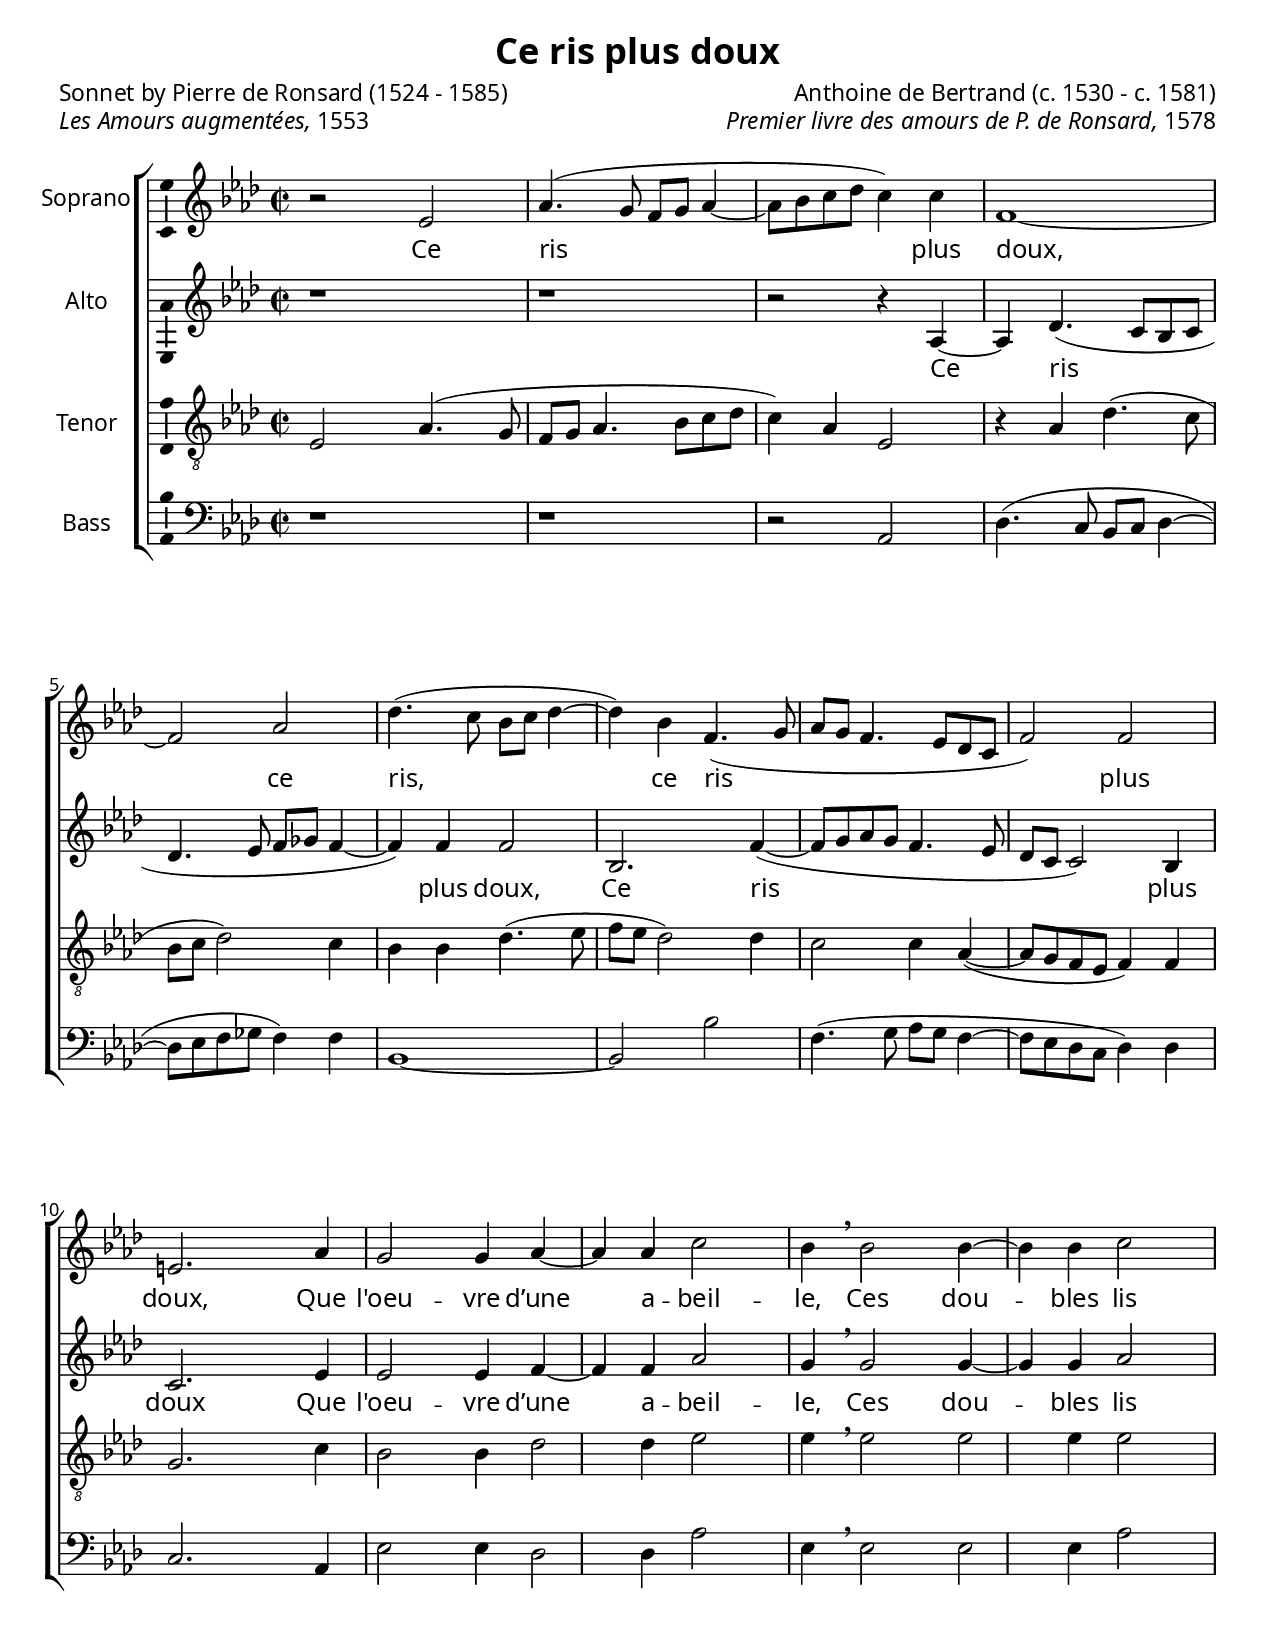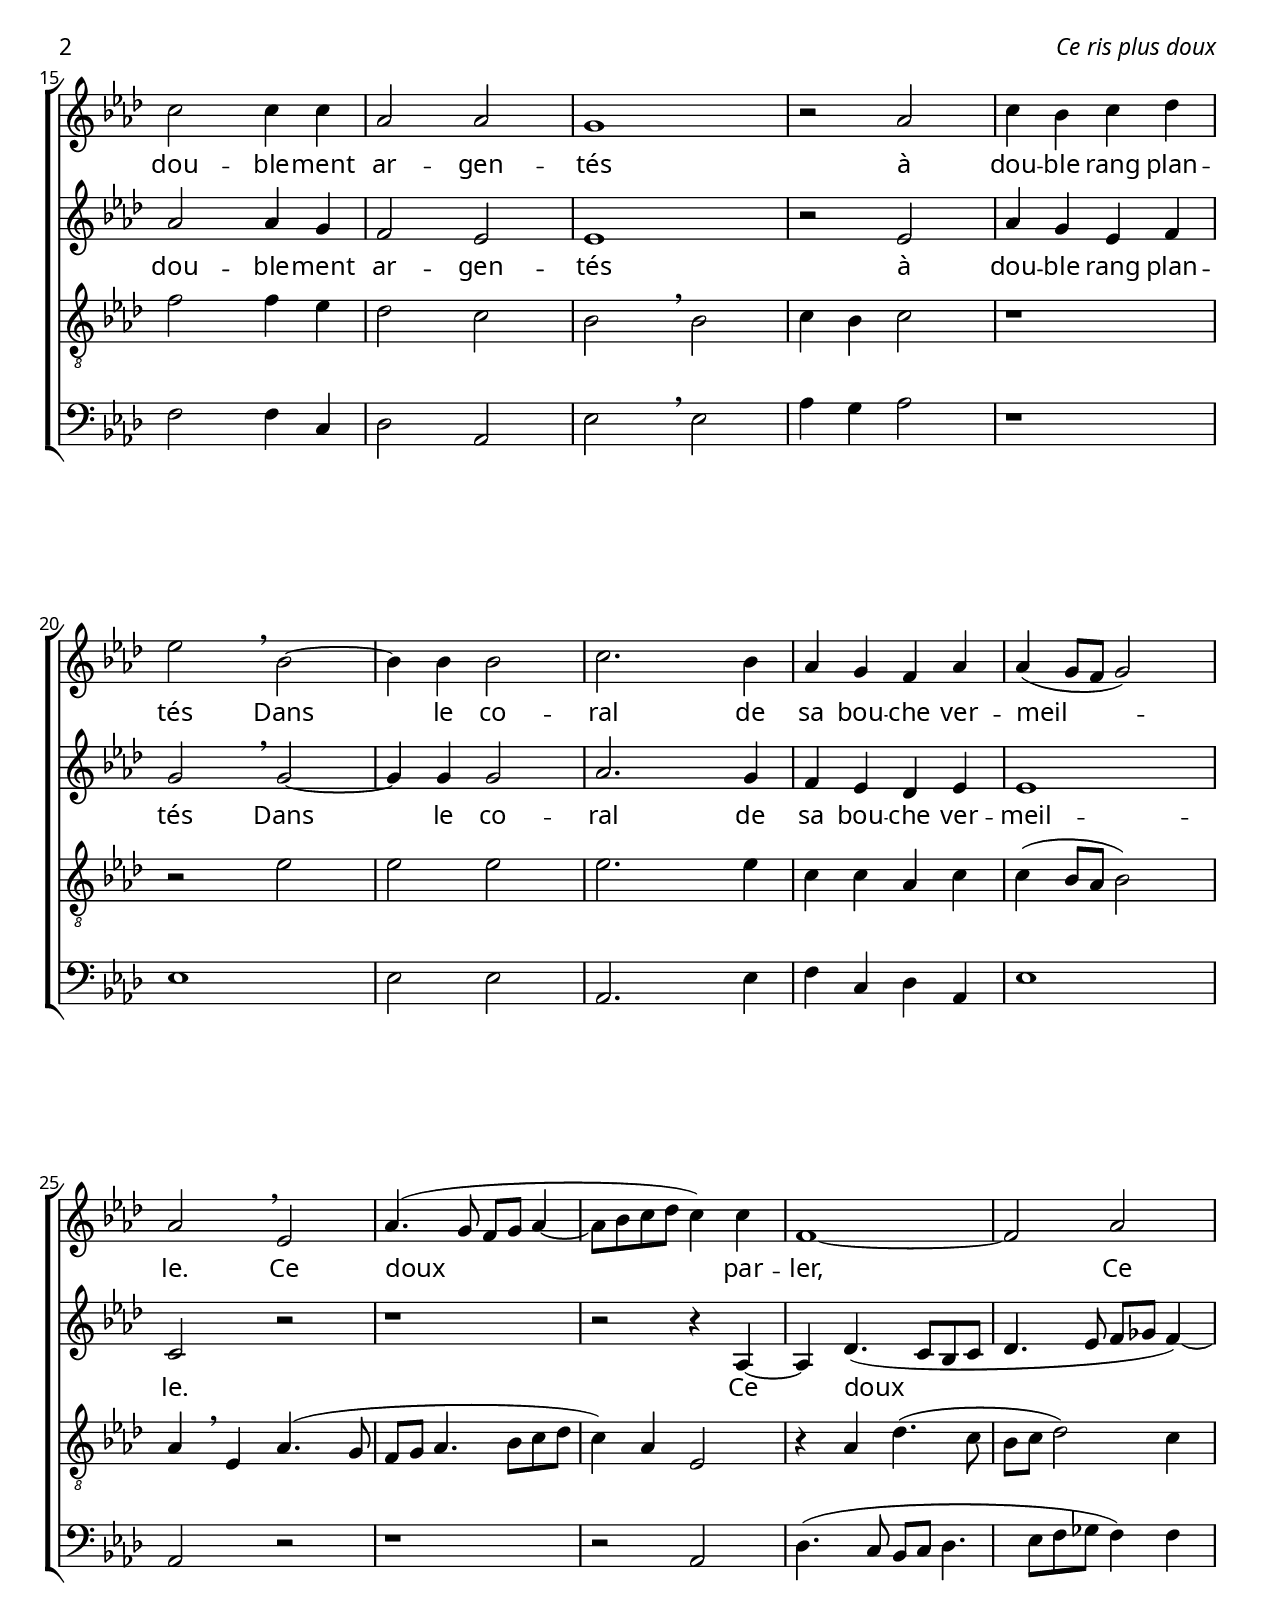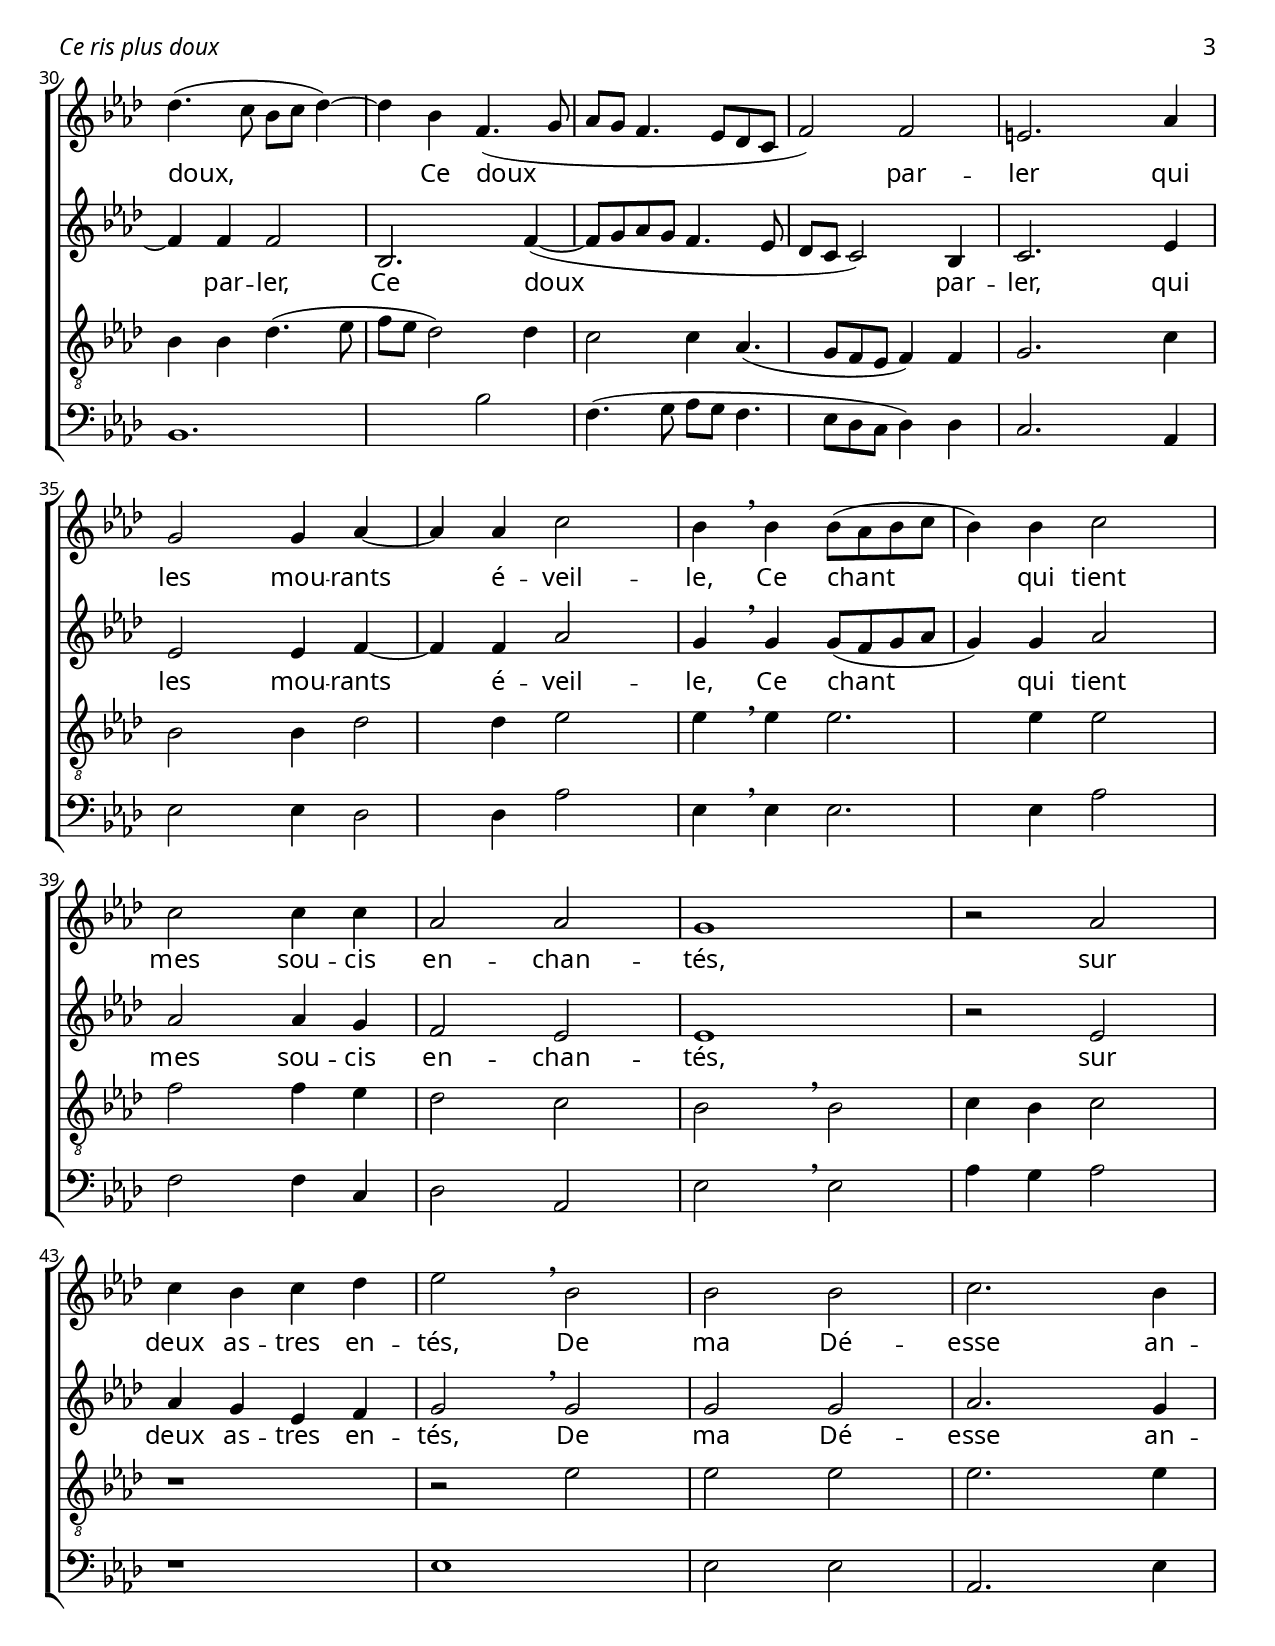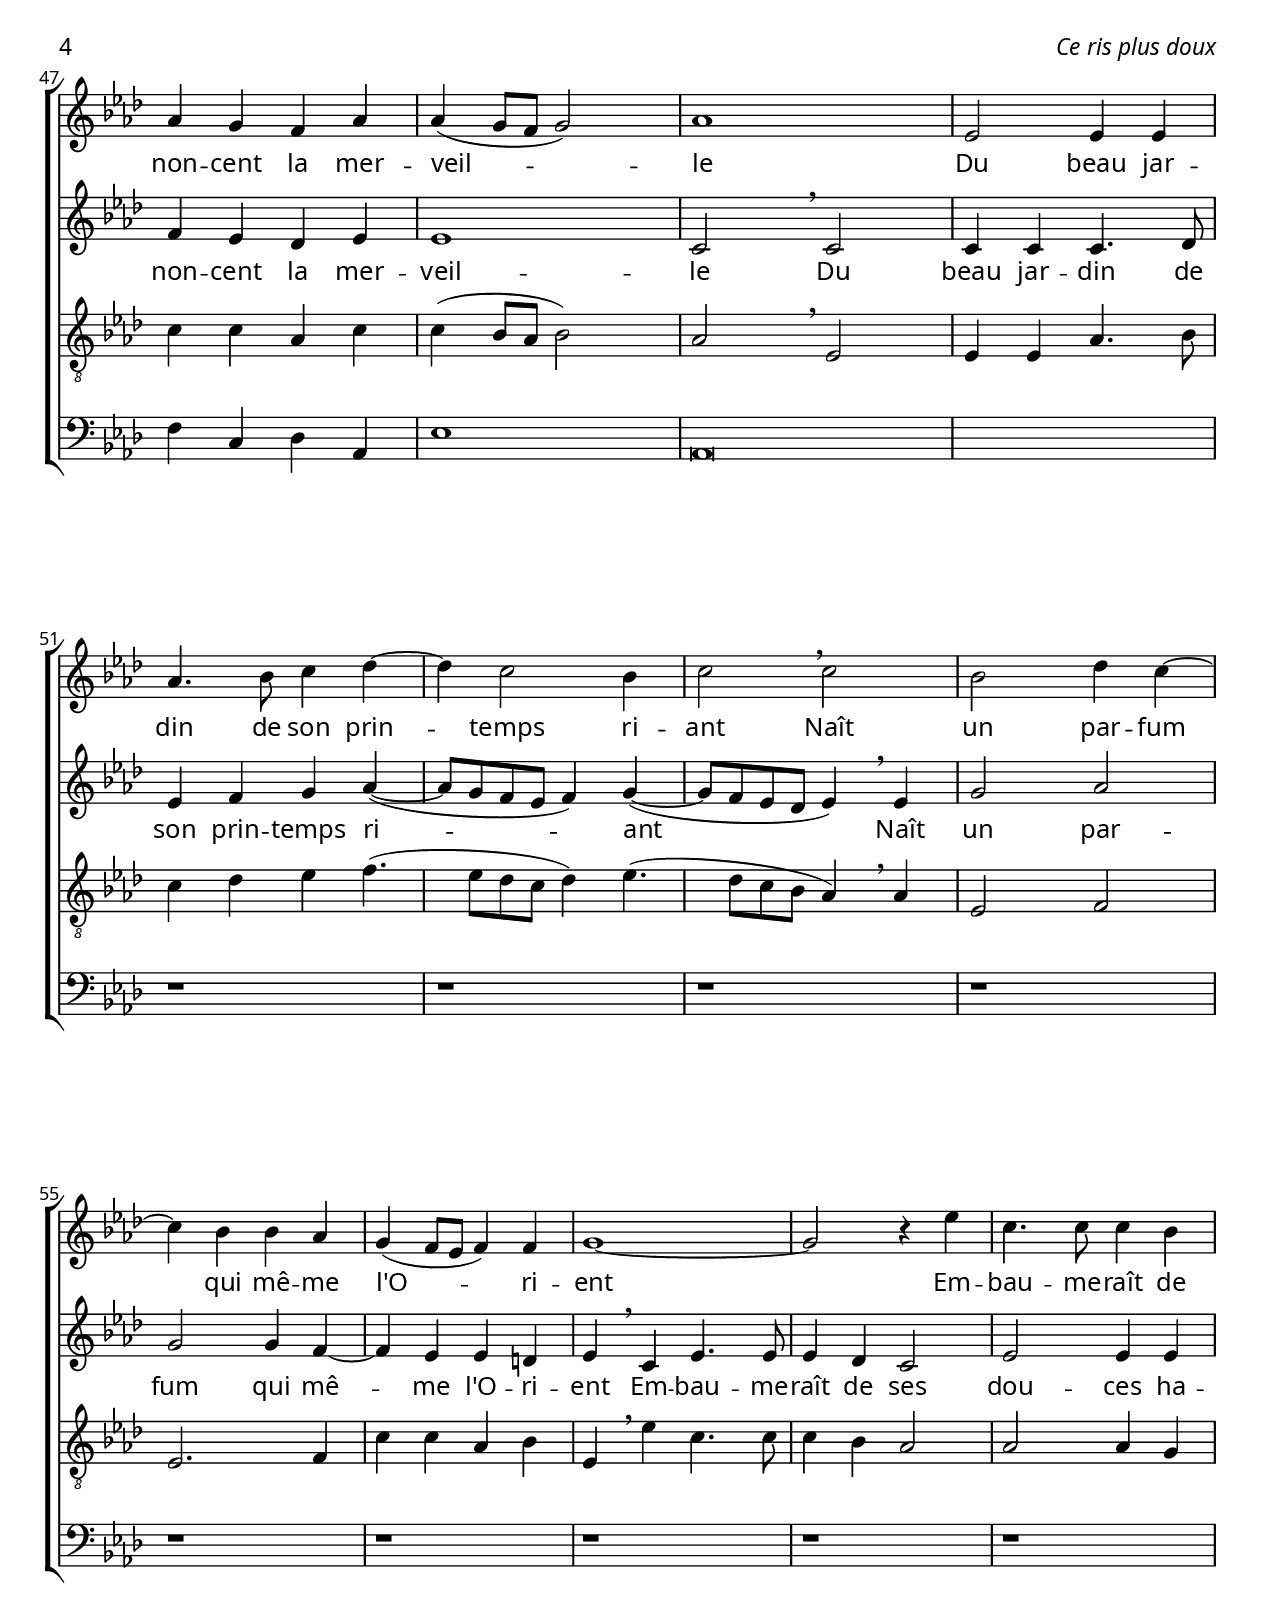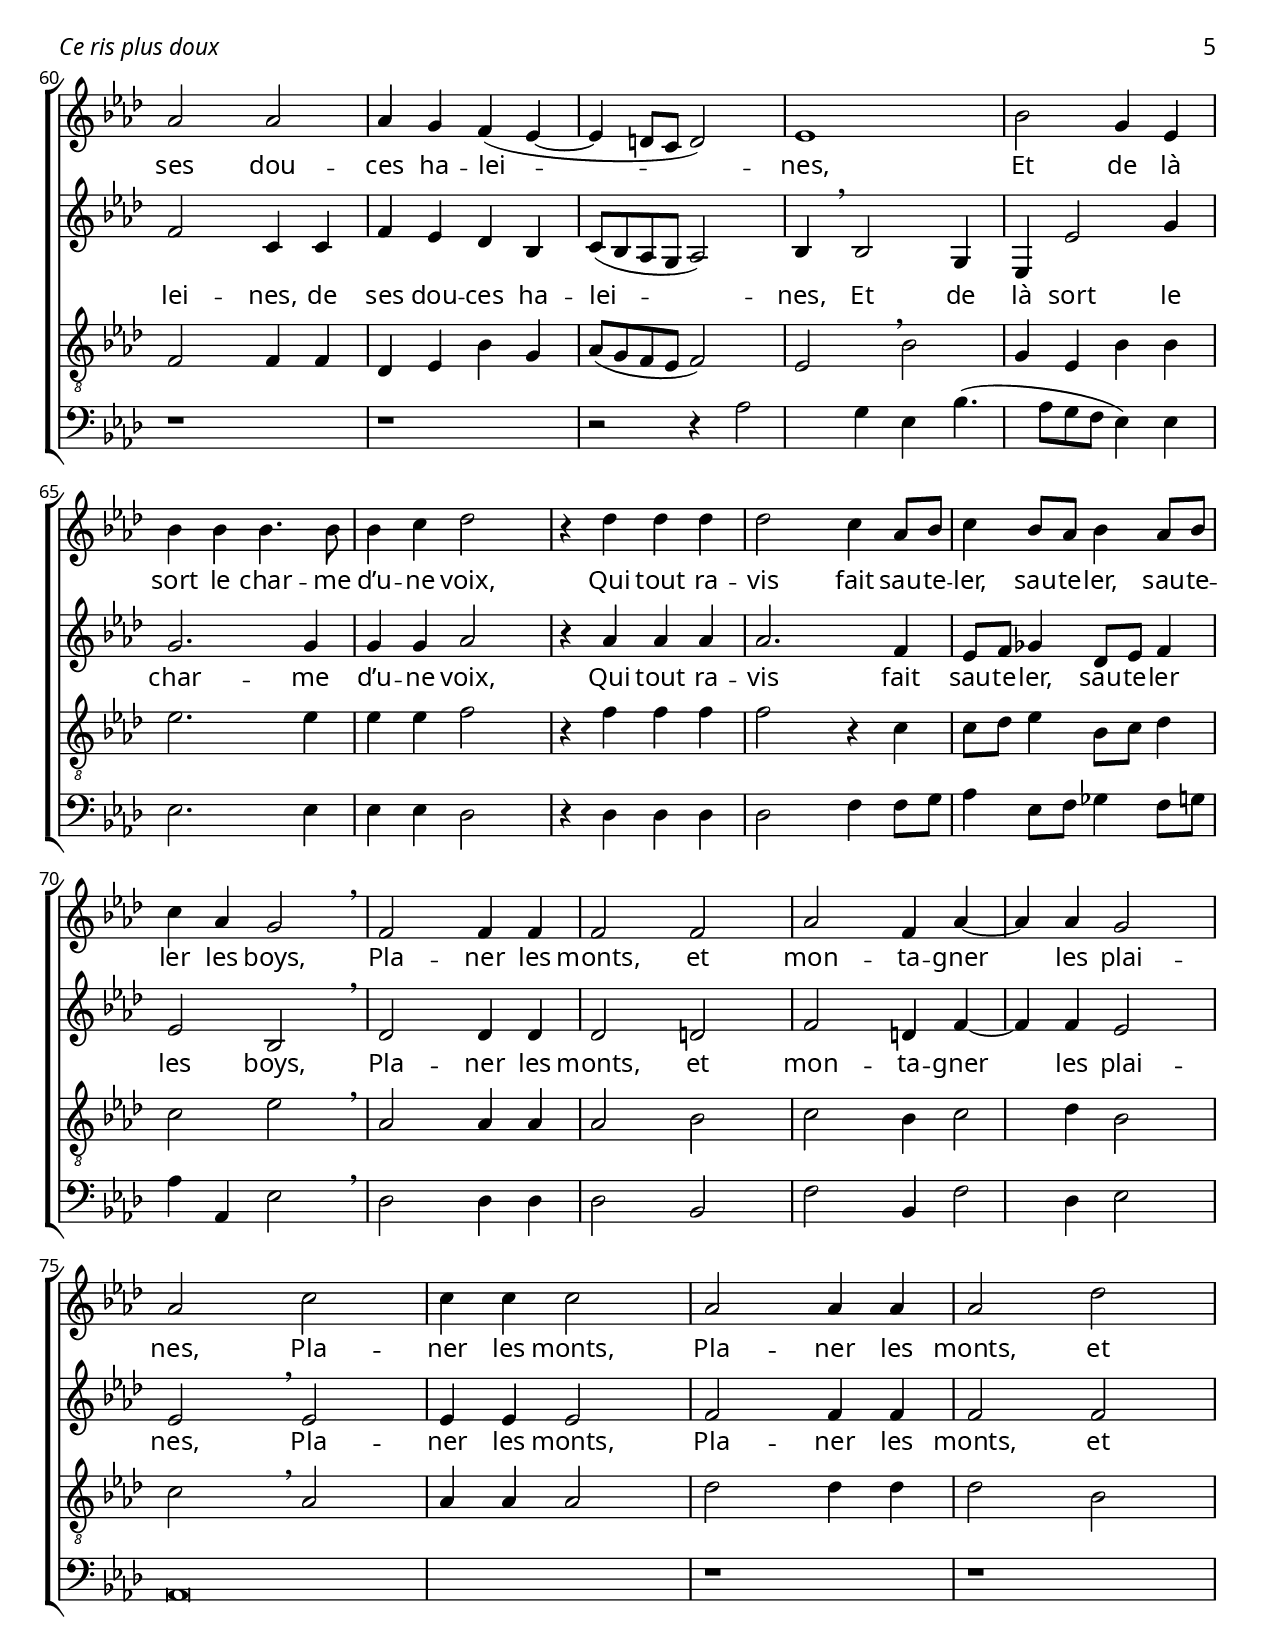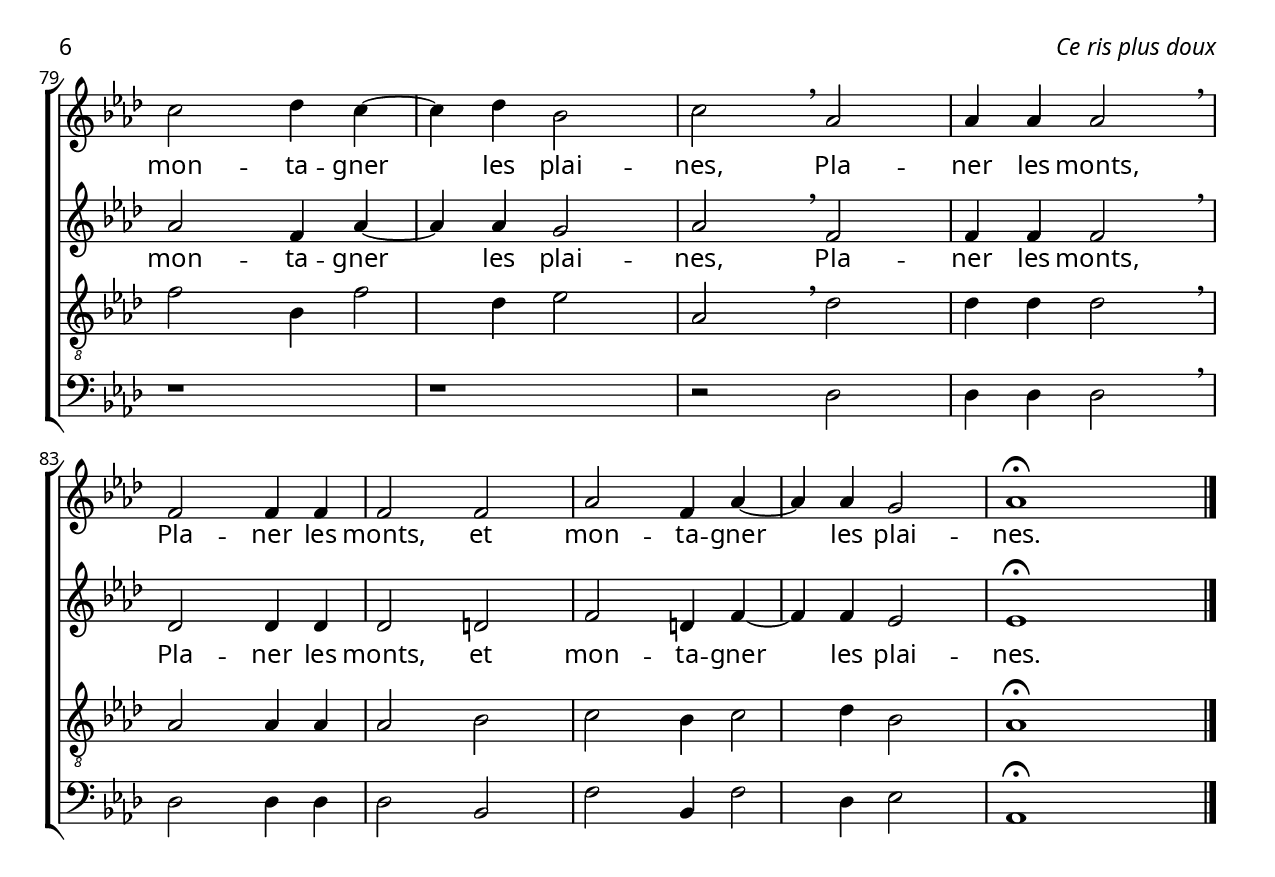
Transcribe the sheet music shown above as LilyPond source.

\version "2.16.1"

\paper {
  #(set-paper-size "letter")
  top-margin = 0.25\in
  bottom-margin = 0.25\in
myStaffSize = #24
#(define fonts
  (make-pango-font-tree "Bitstream Charter"
                        "Nimbus Sans"
                        "Luxi Mono" 
                         (/ myStaffSize 24)))

    print-page-number = ##t
    print-first-page-number = ##f

   
    oddHeaderMarkup = \markup {
      \fill-line {
        \on-the-fly #not-first-page {
        \italic \fromproperty #'header:title
        \fromproperty #'page:page-number-string
        }
      }
    }
    evenHeaderMarkup = \markup {
      \fill-line {
        \fromproperty #'page:page-number-string
        \italic \fromproperty #'header:title
      }
    }
 
}


\header {
  title = "Ce ris plus doux"
  %subtitle = "sonnet"
  instrument = ""
  composer = "Anthoine de Bertrand (c. 1530 - c. 1581)"
  poet = "Sonnet by Pierre de Ronsard (1524 - 1585)"
  piece = \markup { \italic {Les Amours augmentées,} 1553}
  opus = \markup {\italic {Premier livre des amours de P. de Ronsard,} 1578}
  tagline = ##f
}

global = {
  \key as \major
  \time 2/2
  \tempo 4=120
  
}

soprano = \relative c' {
  \global
  
  % Music follows here.
  r2 ees2 aes4. (g8 f g aes4 ~ aes8 bes8 c des c4) c  f,1 ~ f2
  aes2 des4. (c8 bes c des4 ~ des) bes4 f4. (g8 aes g f4. ees8 des c f2 ) f
  e2. aes4 g2 g4 aes2 aes4 c2 bes4  \breathe bes2 bes bes4 c2
  c c4 c aes2 aes g1 r2 aes2 c4 bes c des
  ees2 \breathe bes2. bes4 bes2 c2. bes4 aes g f aes aes (g8 f g2)
  aes2 \breathe ees2 aes4. (g8 f g aes4.  bes8 c des c4 ) c f,1. aes2
  des4. (c8 bes c des2 ) bes4 f4. (g8 aes g f4. ees8 des c f2) f e2. aes4
  g2 g4 aes2 aes4 c2 bes4 \breathe bes bes8 (aes bes c bes4 )bes c2 c c4 c
  
  aes2 aes g1 r2 aes2 c4 bes c des ees2 \breathe bes
  bes bes c2. bes4 aes g f aes aes (g8 f g2) aes1
  ees2 ees4 ees aes4. bes8 c4 des2 c bes4 c2 \breathe c bes des4 c2
  
  bes4 bes aes g (f8 ees f4) f g1. r4 ees'4 c4. c8 c4 bes
  aes2 aes aes4 g f (ees2 d8 c d2) ees1 bes'2 g4 ees
  bes'4 bes bes4. bes8 bes4 c des2 r4 des4 des des des2 c4 aes8 bes c4 bes8 aes bes4 aes8 bes
  c4 aes g2 \breathe f f4 f f2 f aes f4 aes2 aes4 g2 aes c
  c4 c c2 aes2 aes4 aes aes2 des c des4 c2 des4 bes2 c \breathe aes
  aes4 aes aes2 \breathe f2 f4 f f2 f aes f4 aes2 aes4 g2 aes1 \fermata \bar "|."
  
}

alto = \relative c' {
  \global
  % Music follows here.
  r1 r1 r2 r4 aes4 ~ aes des4. ( c8 bes c8
  des4. ees8 f ges f4 ~ f ) f f2 bes,2. f'4 ~ (f8 g aes g f4. ees8  des c c2) bes4
  c2. ees4 ees2 ees4 f2 f4 aes2 g4 \breathe g2 g g4 aes2
  aes aes4 g f2 ees ees1 r2 ees2 aes4 g ees f
  g2 \breathe  g2. g4 g2 aes2. g4 f ees des ees ees1
  c2 r2 r1 r2 r4 aes2 des4. (c8 bes c des4. ees8 f ges f2)
  f4 f2 bes,2. f'4. (g8 aes g f4. ees8 des c c2) bes4 c2. ees4
  ees2 ees4 f2 f4 aes2 g4 \breathe g g8 (f g aes g4) g aes2 aes aes4 g
  

f2 ees ees1 r2 ees2 aes4 g ees f g2 \breathe g
g g aes2. g4 f ees des ees ees1 c2 \breathe c
c4 c c4. des8 ees4 f g aes4.( g8  f ees f4 ) g4. (f8 ees des ees4) \breathe ees g2 aes

g2 g4 f2 ees4 ees d ees \breathe c ees4. ees8 ees4 des c2 ees2 ees4 ees
f2 c4 c f ees des bes c8 (bes aes g aes2)  bes4 \breathe bes2 g4 ees ees'2 g4
g2. g4 g g aes2 r4 aes4 aes aes aes2. f4 ees8 f ges4 des8 ees f4

ees2 bes \breathe des2 des4 des des2 d2 f d4 f2 f4 ees2 ees \breathe ees
ees4 ees ees2 f f4 f f2 f aes f4 aes2 aes4 g2 aes \breathe f
f4 f f2 \breathe des2 des4 des des2 d f d4 f2 f4 ees2 ees1 \fermata


}
tenor = \relative c {
  \global
  % Music follows here.
  ees2 aes4. ( g8 f g aes4. bes8 c des c4 ) aes ees2 r4 aes4 des4.( c8 
  bes8 c des2 ) c4 bes bes des4.(ees8 f ees des2) des4 c2 c4 aes4 ~ ( aes8 g f ees f4) f
  g2. c4 bes2 bes4 des2 des4 ees2 ees4 \breathe ees2 ees ees4 ees2
  f2 f4 ees des2 c bes \breathe bes c4 bes c2 r1
  r2 ees2 ees ees ees2. ees4 c c aes c c (bes8 aes bes2)
  aes4\breathe ees4 aes4. (g8  f g aes4. bes 8 c des c4) aes ees2 r4 aes4 des4. (c8 bes c des2) c4
  bes bes des4.(ees8 f ees des2) des4 c2 c4 aes4. (g8 f ees f4) f g2. c4
  bes2 bes4 des2 des4 ees2 ees4 \breathe ees ees2. ees4 ees2 f f4 ees
  
  des2 c bes \breathe bes c4 bes c2 r1 r2 ees2
  ees ees ees2. ees4 c c aes c c (bes8 aes bes2) aes \breathe ees
  ees4 ees aes4. bes8 c4 des ees f4. (ees8 des c des4) ees4. ( des8 c bes aes4)\breathe aes ees2 f
  
  ees2. f4 c' c aes bes ees, \breathe ees' c4. c8 c4 bes aes2 aes aes4 g
  f2 f4 f des ees bes' g aes8 (g f ees f2) ees2 \breathe bes' g4 ees bes' bes
  ees2. ees4 ees ees f2 r4 f4 f f f2 r4 c4 c8 des ees4 bes8 c des4
  
  c2 ees \breathe  aes,2 aes4 aes aes2 bes c bes4 c2 des4 bes2 c \breathe aes
  aes4 aes aes2 des des4 des des2 bes f' bes,4 f'2des4 ees2 aes,2 \breathe des
  des4 des des2 \breathe aes2 aes4 aes aes2 bes c bes4 c2 des4 bes2 aes1\fermata
}

bass = \relative c {
  \global
  
  % Music follows here.
  r1 r1 r2 aes2 des4. ( c8 bes c des4 ~ 
  des8 ees f ges f4) f bes,1 ~ bes2 bes' f4. (g8 aes g f4 ~ f8  ees des c des4) des
  
  c2.  aes4 ees'2 ees4 des2 des4 aes'2 ees4 \breathe ees2 ees ees4 aes2
  f2 f4 c des2 aes ees' \breathe ees aes4 g aes2 r1
  ees1 ees2 ees aes,2. ees'4 f c des aes ees'1
  aes,2 r2 r1 r2 aes2 des4. (c8 bes c des4. ees8 f ges f4) f
  bes,1. bes'2 f4. (g8 aes g f4. ees8 des c des4) des c2. aes4
  ees'2 ees4 des2 des4 aes'2 ees4 \breathe ees ees2. ees4 aes2 f f4 c
  des2 aes ees' \breathe ees aes4 g aes2 r1 ees1
  ees2 ees aes,2. ees'4 f c des aes ees'1 aes,\breve
  r1 r r r
  
  r r r r r r r r2 r4 aes'2  g4 ees bes'4. (aes8 g f ees4) ees
  ees2. ees4 ees ees des2 r4 des4 des des des2 f4 f8 g aes4 ees8 f ges4 f8 g
  
  aes4 aes, ees'2 \breathe des2 des4 des des2 bes f' bes,4 f'2 des4 ees2  aes,\breve
  r1 r r r r2 des2
  des4 des des2 \breathe des des4 des des2 bes f' bes,4 f'2 des4 ees2 aes,1\fermata
  
  
}

sopranoVerse = \lyricmode {
  % Lyrics follow here.
  Ce ris plus doux,
  ce ris, ce ris plus doux,
  Que l'oeu -- vre  d’une a -- beil -- le, Ces dou -- bles lis 
  dou -- ble -- ment ar -- gen -- tés à dou -- ble rang plan -- 
  tés Dans le co -- ral de sa bou -- che ver -- meil -- le.
  Ce doux par -- ler, Ce doux, Ce doux par -- ler qui
  les mou -- rants é -- veil -- le, Ce chant qui tient mes sou -- cis
  en  -- chan -- tés, sur deux as -- tres en -- tés, De
  ma Dé -- esse an -- non -- cent la mer -- veil -- le
  Du beau jar -- din de son prin -- temps ri -- ant Naît un par -- fum
  qui mê -- me  l'O -- ri -- ent Em -- bau -- me -- raît  de ses dou -- ces 
  ha -- lei -- nes, Et de  là sort le
  char -- me d’u -- ne voix, Qui tout ra -- vis  fait sau -- te -- ler, sau -- te -- ler, sau -- te -- ler
  les boys, Pla -- ner les monts, et mon -- ta -- gner les plai -- nes,
  Pla -- ner les monts, Pla -- ner les monts, et mon -- ta -- gner les plai -- nes,
   Pla -- ner les monts, Pla -- ner les monts, et mon -- ta -- gner les plai -- nes.
  
}

altoVerse = \lyricmode {
  % Lyrics follow here.
  Ce ris plus doux,
  Ce ris plus
  doux  Que l'oeu -- vre  d’une a -- beil -- le, Ces dou -- bles lis 
  dou -- ble -- ment ar -- gen -- tés à dou -- ble rang plan -- 
  tés Dans le co -- ral de sa bou -- che ver -- meil -- le.
  Ce doux par -- ler, Ce doux par -- ler, qui
  les mou -- rants é -- veil -- le, Ce chant qui tient mes sou -- cis
   en  -- chan -- tés, sur deux as -- tres en -- tés, De
  ma Dé -- esse an -- non -- cent la mer -- veil -- le
  Du beau jar -- din de son prin -- temps ri -- ant Naît un par -- fum
   qui mê -- me  l'O -- ri -- ent Em -- bau -- me -- raît  de ses dou -- ces 
  ha -- lei -- nes,  de ses dou -- ces ha -- lei -- nes, Et de là sort le
  char -- me d’u -- ne voix, Qui tout ra -- vis  fait sau -- te -- ler, sau -- te -- ler
  les boys, Pla -- ner les monts, et mon -- ta -- gner les plai -- nes,
  Pla -- ner les monts, Pla -- ner les monts, et mon -- ta -- gner les plai -- nes,
   Pla -- ner les monts, Pla -- ner les monts, et mon -- ta -- gner les plai -- nes.
  

}

tenorVerse = \lyricmode {
  % Lyrics follow here.
    Ce ris plus doux,
    Ce ris plus 
    
    doux,
    Ce ris plus doux,
  Ce ris   plus doux,
  
  Que l'oeu -- vre  d’une a -- beil -- le, Ces dou -- bles lis 
  dou -- ble -- ment ar -- gen -- tés Ces di -- a -- mants
  Dans le co -- ral de sa bou -- che ver -- meil -- le.
  Ce doux par -- ler, Ce doux par -- ler, Ce doux par -- ler,
  Ce doux par -- ler, qui
  les mou -- rants é -- veil -- le, Ce chant qui tient mes sou -- cis
  en -- chan -- tés, Et ces deux cieux De
  ma Dé -- esse an -- non -- cent la mer -- veil -- le
   Du beau jar -- din de son prin -- temps ri -- ant Naît un par -- fum

  qui mê -- me  l'O -- ri -- ent Em -- bau -- me -- raît  de ses dou -- ces 
  ha -- lei -- nes,  de ses dou -- ces 
  ha -- lei -- nes, Et de là sort le
  char -- me d’u -- ne voix, Qui tout ra -- vis  fait sau -- te -- ler, sau -- te -- ler
  les boys, Pla -- ner les monts, et mon -- ta -- gner les plai -- nes,
  Pla -- ner les monts, Pla -- ner les monts, et mon -- ta -- gner les plai -- nes,
   Pla -- ner les monts, Pla -- ner les monts, et mon -- ta -- gner les plai -- nes.
  

}

bassVerse = \lyricmode {
  % Lyrics follow here.
  Ce ris plus doux,
  Ce ris plus
  
  doux,  Que l'oeu -- vre  d’une a -- beil -- le, Ces dou -- bles lis 
  dou -- ble -- ment ar -- gen -- tés Ces di -- a -- mants
  Dans le co -- ral de sa bou -- che ver -- meil -- le. 
  Ce doux par -- ler,
  Ce doux par -- ler, qui
  les mou -- rants é -- veil -- le, Ce chant qui tient mes sou -- cis
  en -- chan -- tés,  Et ces deux cieux De
  ma Dé -- esse an -- non -- cent la mer -- veil -- le
  
   Et de là sort le
  char -- me d’u -- ne voix, Qui tout ra -- vis  fait sau -- te -- ler, sau -- te -- ler, sau -- te -- ler
  les boys, Pla -- ner les monts, et mon -- ta -- gner les plai -- nes,
  Pla -- ner les monts, Pla -- ner les monts, et mon -- ta -- gner les plai -- nes.
   Pla -- ner les monts, Pla -- ner les monts, et mon -- ta -- gner les plai -- nes.
  
}

pianoReduction = \new PianoStaff \with {
  fontSize = #-1
  instrumentName = "Piano (Reh.)"
  \override StaffSymbol #'staff-space = #(magstep -1)
} <<
  \new Staff \with {
    \consists "Mark_engraver"
    \consists "Metronome_mark_engraver"
    \remove "Staff_performer"
  } {
    #(set-accidental-style 'piano)
    <<
      { \new Voice  \with {
          \remove "Note_heads_engraver"
          \consists "Completion_heads_engraver"
          \remove "Rest_engraver"
          \consists "Completion_rest_engraver"
         } 
         \voiceOne
      \soprano } 
      {\new Voice  \with {
          \remove "Note_heads_engraver"
          \consists "Completion_heads_engraver"
          \remove "Rest_engraver"
          \consists "Completion_rest_engraver"
         } 
\voiceTwo
         \alto }
    >>
  }
  \new Staff \with {
    \remove "Staff_performer"
  } {
    \clef bass
    #(set-accidental-style 'piano)
    <<
      \new Voice  \with {
          \remove "Note_heads_engraver"
          \consists "Completion_heads_engraver"
          \remove "Rest_engraver"
          \consists "Completion_rest_engraver"
         } { \voiceOne
      \tenor }
          \new Voice  \with {
          \remove "Note_heads_engraver"
          \consists "Completion_heads_engraver"
          \remove "Rest_engraver"
          \consists "Completion_rest_engraver"
         } { \voiceTwo
      \bass }
    >>
  }
>>

rehearsalMidi = #
(define-music-function
 (parser location name midiInstrument lyrics) (string? string? ly:music?)
 #{
   \unfoldRepeats <<
     \new Staff = "soprano" \new Voice = "soprano" { s1*0\f \soprano }
     \new Staff = "alto" \new Voice = "alto" { s1*0\f \alto }
     \new Staff = "tenor" \new Voice = "tenor" { s1*0\f \tenor }
     \new Staff = "bass" \new Voice = "bass" { s1*0\f \bass }
     \context Staff = $name {
       \set Score.midiMinimumVolume = #0.5
       \set Score.midiMaximumVolume = #0.5
       \set Score.tempoWholesPerMinute = #(ly:make-moment 120 4)
       \set Staff.midiMinimumVolume = #0.8
       \set Staff.midiMaximumVolume = #1.0
       \set Staff.midiInstrument = $midiInstrument
     }
     \new Lyrics \with {
       alignBelowContext = $name
     } \lyricsto $name $lyrics
   >>
 #})

\score {
  <<
    \new ChoirStaff <<
      \new Staff \with {
        midiInstrument = "choir aahs"
        instrumentName = "Soprano"
        \consists "Ambitus_engraver"
        
      } { 
        \new Voice ="svoice" \with {
          \remove "Note_heads_engraver"
          \consists "Completion_heads_engraver"
          \remove "Rest_engraver"
          \consists "Completion_rest_engraver"
         }
       \soprano 
%      \addlyrics { \sopranoVerse } 
      }
      \new Lyrics \lyricsto "svoice" {
        \sopranoVerse
        }
      \new Staff \with {
        midiInstrument = "choir aahs"
        instrumentName = "Alto"
        \consists "Ambitus_engraver"
        
      } { 
        \new Voice = "avoice" \with {
          \remove "Note_heads_engraver"
          \consists "Completion_heads_engraver"
          \remove "Rest_engraver"
          \consists "Completion_rest_engraver"
         }
        % \clef "treble_8" 
        \alto 
      %\addlyrics { \altoVerse }
      }
       \new Lyrics \lyricsto "avoice" {
        \altoVerse
        }
      \new Staff \with {
        midiInstrument = "choir aahs"
        instrumentName = "Tenor"
        \consists "Ambitus_engraver"
        
      } { 
        \new Voice  = "tvoice" \with {
        \remove "Note_heads_engraver"
        \consists "Completion_heads_engraver"
        \remove "Rest_engraver"
        \consists "Completion_rest_engraver"
         }        
        \clef "treble_8" 
        \tenor 
        %\addlyrics { \tenorVerse } 
        
      }
      \new Lyrics \lyricsto "tvoice" {
        \tenorVerse
        }
      \new Staff \with {
        midiInstrument = "choir aahs"
        instrumentName = "Bass"
        \consists "Ambitus_engraver"
         
      } { 
        \new Voice ="bvoice" \with {
          \remove "Note_heads_engraver"
          \consists "Completion_heads_engraver"
          \remove "Rest_engraver"
          \consists "Completion_rest_engraver"
         }
        \clef bass \bass 
       % \addlyrics { \bassVerse } 
      }
       \new Lyrics \lyricsto "bvoice" {
        \bassVerse
        }
    >>
  %  \pianoReduction
  >>
  \layout {
    \context {
      \Score
     
       \remove "Metronome_mark_engraver"
    
      proportionalNotationDuration = #(ly:make-moment 1 8)
    }
  }
  %\layout { }
  \midi { }
}

% Rehearsal MIDI files:
\book {
  \bookOutputSuffix "soprano"
  \score {
    \rehearsalMidi "soprano" "choir aahs" \sopranoVerse
    \midi { }
  }
}

\book {
  \bookOutputSuffix "alto"
  \score {
    \rehearsalMidi "alto" "choir aahs" \altoVerse
    \midi { }
  }
}

\book {
  \bookOutputSuffix "tenor"
  \score {
    \rehearsalMidi "tenor" "choir aahs" \tenorVerse
    \midi { }
  }
}

\book {
  \bookOutputSuffix "bass"
  \score {
    \rehearsalMidi "bass" "choir aahs" \bassVerse
    \midi { }
  }
}

